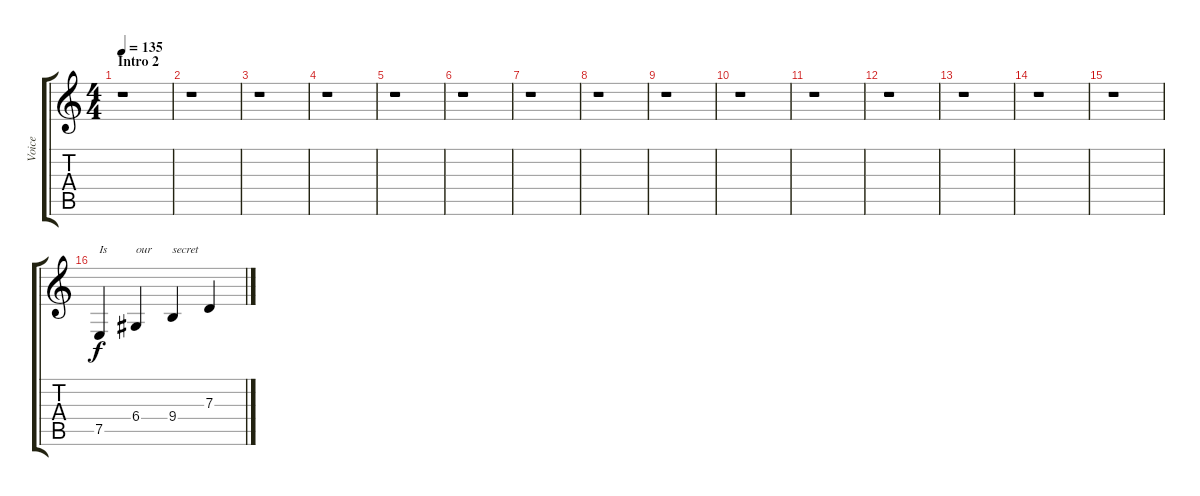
\track ("Voice" "Voice") {instrument altosax}
\staff {score tabs}
\tuning (E4 B3 G3 D3 A2 E2) {hide}
\ts (4 4)
\section ("" "Intro 2")
\tempo 135
\clef g2
\ks c
r.1{dy f} |
r.1 |
r.1 |
r.1 |
r.1 |
r.1 |
r.1 |
r.1 |
r.1 |
r.1 |
r.1 |
r.1 |
r.1 |
r.1 |
r.1 |
7.5.4{txt "Is"} 6.4.4{txt "our"} 9.4.4{txt "secret"} 7.3.4
